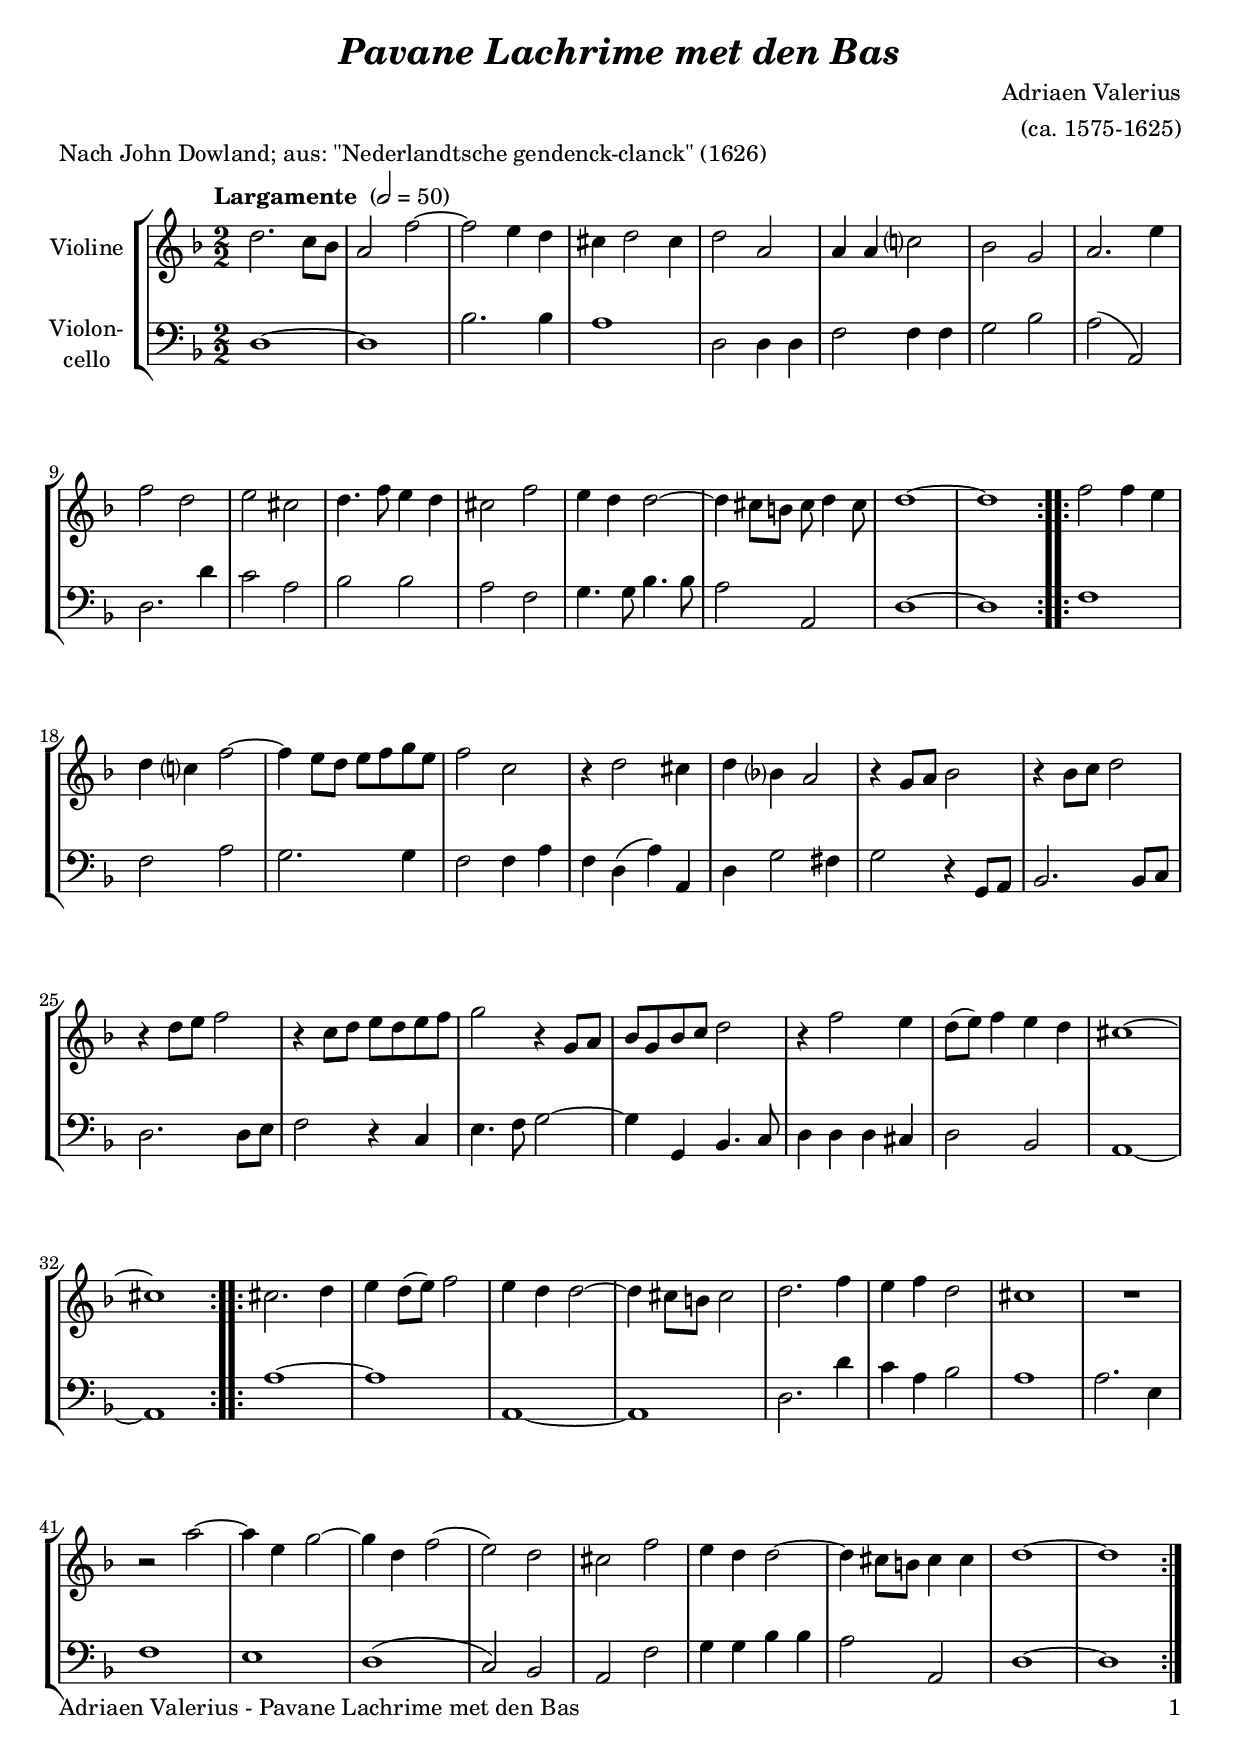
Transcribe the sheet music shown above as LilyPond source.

\version "2.18.2"
\include "deutsch.ly"
  
#(set-global-staff-size 20)

\header {
  title     = \markup \bold \italic "Pavane Lachrime met den Bas"
  composer  = "Adriaen Valerius"
  arranger  = "(ca. 1575-1625)"
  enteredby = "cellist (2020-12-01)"
  piece     = "Nach John Dowland; aus: \"Nederlandtsche gendenck-clanck\" (1626)"
}

voiceconsts = {
  \key d \minor
  \time 2/2
  \clef "treble"
  \numericTimeSignature
  % Set default beaming for all staves
%  \set Timing.beamExceptions = #'()
%  \set Timing.baseMoment     = #(ly:make-moment 1 2)
%  \set Timing.beatStructure  = #'(1)
  \tempo "Largamente " 2=50
}

mivl = "violin"
miba = "cello"

va = \relative c'' {
  \voiceconsts

  \repeat volta 2 {
    d2. c8 b
    a2 f'~
    f e4 d
    cis d2 cis4
    d2 a
    a4 a c?2

    b g
    a2. e'4
    f2 d
    e cis
    d4. f8 e4 d
    cis2 f

    e4 d d2~
    d4 cis8 h cis d4 cis8
    d1~
    d
  }

  \repeat volta 2 {
    f2 f4 e
    d c? f2~

    f4 e8 d e f g e
    f2 c
    r4 d2 cis4
    d b? a2

    r4 g8 a b2
    r4 b8 c d2

    r4 d8 e f2
    r4 c8 d e d e f

    g2 r4 g,8 a
    b g b c d2
    r4 f2 e4
    d8( e) f4 e d
    cis1~
    cis
  }

  \repeat volta 2 {
    cis2. d4
    e d8( e) f2
    e4 d d2~
    d4 cis8 h cis2
    d2. f4
    e f d2

    cis1
    R
    r2 a'~
    a4 e g2~
    g4 d f2(
    e) d

    cis f
    e4 d d2~
    d4 cis8 h cis4 cis
    d1~
    d
  }
}

vb = \relative c {
  \voiceconsts
  \clef "bass"
  
  \repeat volta 2 {
    d1~
    d
    b'2. b4
    a1
    d,2 d4 d
    f2 f4 f

    g2 b
    a( a,)
    d2. d'4
    c2 a
    b b
    a f

    g4. g8 b4. b8
    a2 a,
    d1~
    d
  }

  \repeat volta 2 {
    f
    f2 a

    g2. g4
    f2 f4 a
    f d( a') a,
    d g2 fis4

    g2 r4 g,8 a
    b2. b8 c

    d2. d8 e
    f2 r4 c

    e4. f8 g2~
    g4 g, b4. c8
    d4 d d cis
    d2 b
    a1~
    a
  }

  \repeat volta 2 {
    a'~
    a
    a,~
    a
    d2. d'4
    c a b2

    a1
    a2. e4
    f1
    e
    d(
    c2) b

    a f'
    g4 g b b
    a2 a,
    d1~
    d
  }
}


music = \new StaffGroup <<
      \new Staff {
	\set Staff.midiInstrument = \mivl
	\set Staff.instrumentName = \markup \center-column { "Violine" }
	\transpose d d { \va }
      }

      \new Staff {
	\set Staff.midiInstrument = \miba
	\set Staff.instrumentName = \markup \center-column { "Violon-" "cello" }
	\transpose d d { \vb }
      }
>>

\book {
   \paper {
    print-page-number = ##t
    print-first-page-number = ##t
    ragged-last-bottom = ##f
    oddHeaderMarkup = \markup \null
    evenHeaderMarkup = \markup \null
    oddFooterMarkup = \markup {
      \fill-line {
        \on-the-fly #print-page-number-check-first
        "Adriaen Valerius - Pavane Lachrime met den Bas" \fromproperty #'page:page-number-string
      }
    }
    evenFooterMarkup = \oddFooterMarkup
  } \score {
    \music
    \layout {}
  }

  \score {
    \unfoldRepeats \music

    \midi {
      \context {
        \Score
      }
    }
  }
}